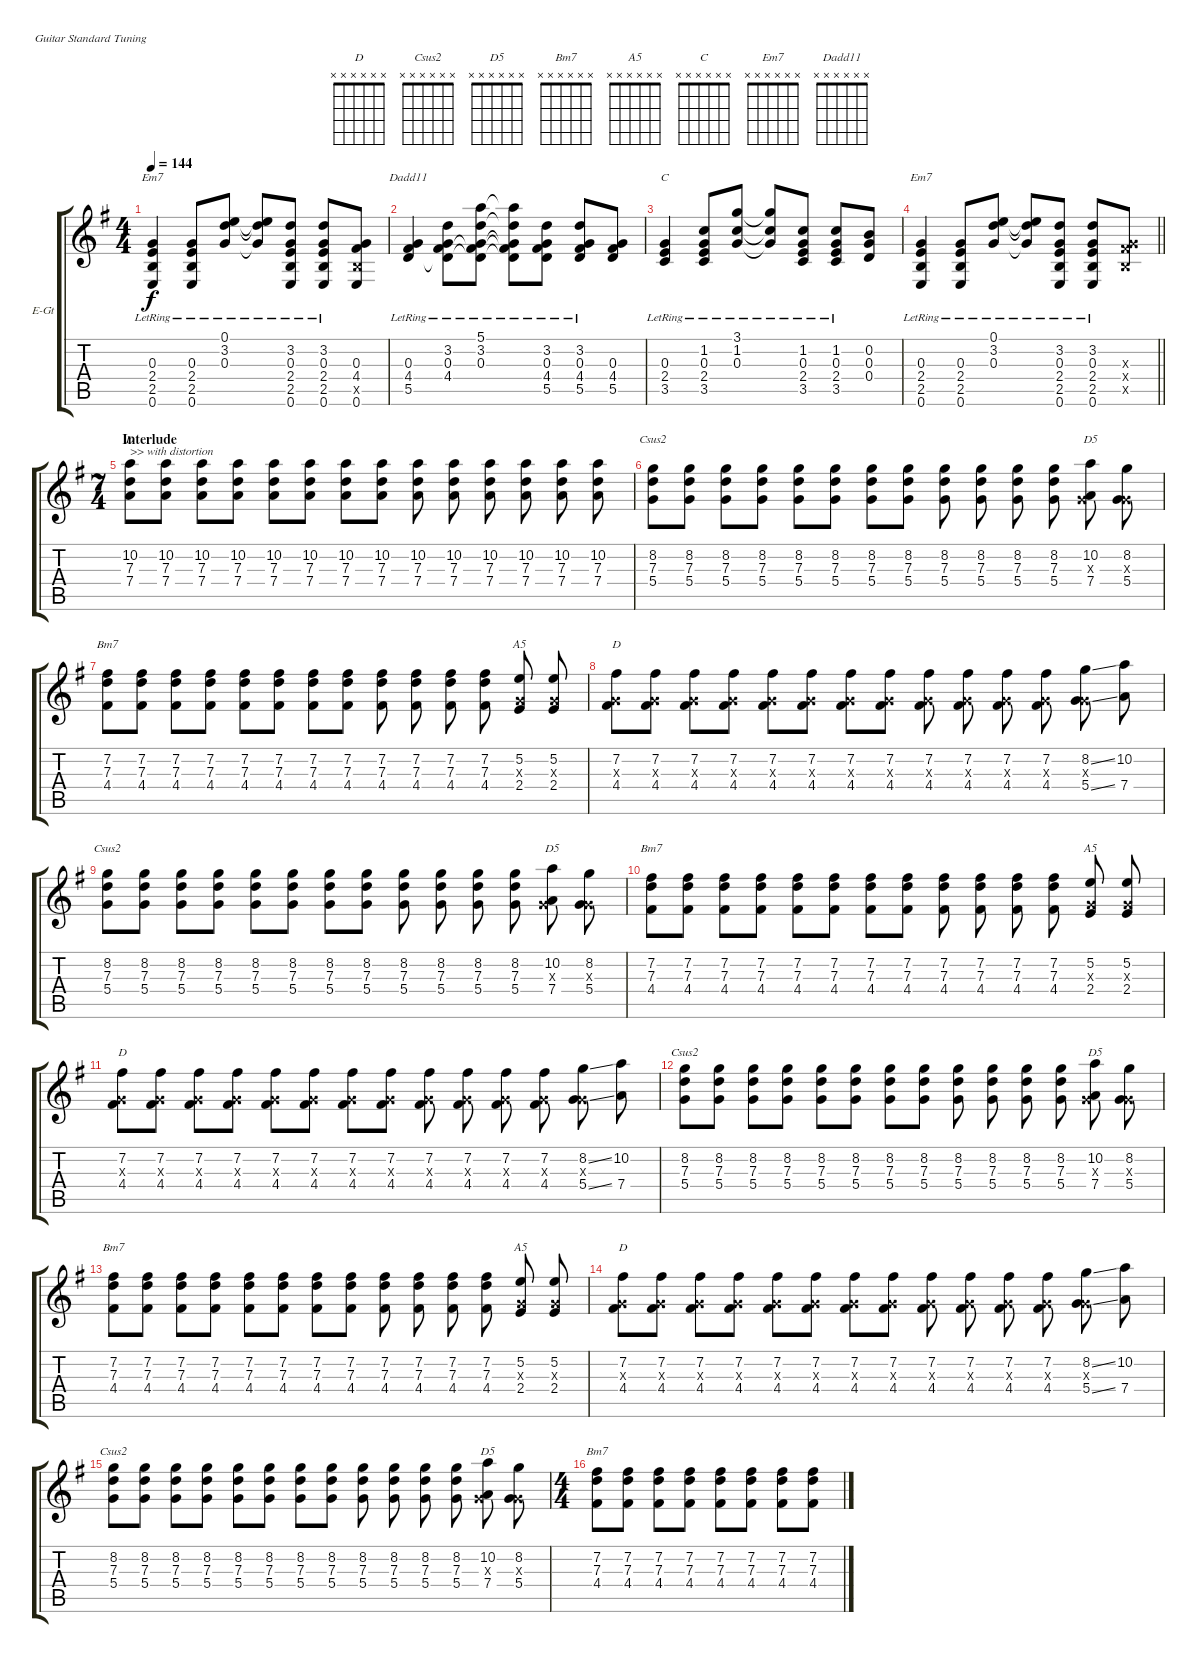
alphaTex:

\bracketExtendMode groupsimilarinstruments
\firstSystemTrackNameOrientation horizontal
\otherSystemsTrackNameOrientation horizontal
\track ("Guitar 1" "E-Gt") {instrument distortionguitar}
\staff {score tabs}
\tuning (E4 B3 G3 D3 A2 E2)
\chord ("D" x x x x x x)
\chord ("Csus2" x x x x x x)
\chord ("D5" x x x x x x)
\chord ("Bm7" x x x x x x)
\chord ("A5" x x x x x x)
\chord ("C" x x x x x x)
\chord ("Em7" x x x x x x)
\chord ("Dadd11" x x x x x x)
\ts (4 4)
\tempo 144
\clef g2
\ks g
(0.3{lr} 2.4{lr} 2.5{lr} 0.6{lr}).4{ch "Em7" dy f} (0.3{lr} 2.4{lr} 2.5{lr} 0.6{lr}).8 (0.1{lr} 3.2{lr} 0.3{lr}).8 (0.1{lr t} 3.2{lr t} 0.3{lr t}).8 (3.2{lr} 0.3{lr} 2.4 2.5{lr} 0.6{lr}).8 (3.2{lr} 0.3{lr} 2.4 2.5{lr} 0.6{lr}).8 (0.3 4.4 2.5{x} 0.6).8 |
(0.3{lr} 4.4{lr} 5.5{lr}).4{ch "Dadd11"} (3.2{lr} 0.3{lr} 4.4{lr} 5.5{lr t}).8 (5.1{lr} 3.2{lr} 0.3{lr} 4.4{lr t} 5.5{lr t}).8 (5.1{lr t} 3.2{lr t} 0.3{lr t} 4.4{lr t} 5.5{lr t}).8 (3.2{lr} 0.3{lr} 4.4{lr} 5.5{lr}).8 (3.2{lr} 0.3{lr} 4.4{lr} 5.5{lr}).8 (0.3 4.4 5.5).8 |
(0.3{lr} 2.4{lr} 3.5{lr}).4{ch "C"} (1.2{lr} 0.3{lr} 2.4{lr} 3.5{lr}).8 (3.1{lr} 1.2{lr} 0.3{lr}).8 (3.1{lr t} 1.2{lr t} 0.3{lr t}).8 (1.2{lr} 0.3{lr} 2.4{lr} 3.5{lr}).8 (1.2{lr} 0.3{lr} 2.4{lr} 3.5{lr}).8 (0.2 0.3 0.4).8 |
\barLineRight lightlight
(0.3{lr} 2.4{lr} 2.5{lr} 0.6{lr}).4{ch "Em7"} (0.3{lr} 2.4{lr} 2.5{lr} 0.6{lr}).8 (0.1{lr} 3.2{lr} 0.3{lr}).8 (0.1{lr t} 3.2{lr t} 0.3{lr t}).8 (3.2{lr} 0.3{lr} 2.4 2.5{lr} 0.6{lr}).8 (3.2{lr} 0.3{lr} 2.4 2.5{lr} 0.6{lr}).8 (0.3{x} 4.4{x} 2.5{x}).8 |
\ts (7 4)
\beaming (8 2 2 2 2)
\section ("" "Interlude")
(10.2 7.3 7.4).8{ch "D" txt ">> with distortion"} (10.2 7.3 7.4).8 (10.2 7.3 7.4).8 (10.2 7.3 7.4).8 (10.2 7.3 7.4).8 (10.2 7.3 7.4).8 (10.2 7.3 7.4).8 (10.2 7.3 7.4).8 (10.2 7.3 7.4).8 (10.2 7.3 7.4).8 (10.2 7.3 7.4).8 (10.2 7.3 7.4).8 (10.2 7.3 7.4).8 (10.2 7.3 7.4).8 |
(8.2 7.3 5.4).8{ch "Csus2"} (8.2 7.3 5.4).8 (8.2 7.3 5.4).8 (8.2 7.3 5.4).8 (8.2 7.3 5.4).8 (8.2 7.3 5.4).8 (8.2 7.3 5.4).8 (8.2 7.3 5.4).8 (8.2 7.3 5.4).8 (8.2 7.3 5.4).8 (8.2 7.3 5.4).8 (8.2 7.3 5.4).8 (10.2 0.3{x} 7.4).8{ch "D5"} (8.2 0.3{x} 5.4).8 |
(7.2 7.3 4.4).8{ch "Bm7"} (7.2 7.3 4.4).8 (7.2 7.3 4.4).8 (7.2 7.3 4.4).8 (7.2 7.3 4.4).8 (7.2 7.3 4.4).8 (7.2 7.3 4.4).8 (7.2 7.3 4.4).8 (7.2 7.3 4.4).8 (7.2 7.3 4.4).8 (7.2 7.3 4.4).8 (7.2 7.3 4.4).8 (5.2 0.3{x} 2.4).8{ch "A5"} (5.2 0.3{x} 2.4).8 |
(7.2 0.3{x} 4.4).8{ch "D"} (7.2 0.3{x} 4.4).8 (7.2 0.3{x} 4.4).8 (7.2 0.3{x} 4.4).8 (7.2 0.3{x} 4.4).8 (7.2 0.3{x} 4.4).8 (7.2 0.3{x} 4.4).8 (7.2 0.3{x} 4.4).8 (7.2 0.3{x} 4.4).8 (7.2 0.3{x} 4.4).8 (7.2 0.3{x} 4.4).8 (7.2 0.3{x} 4.4).8 (8.2{ss} 0.3{x} 5.4{ss}).8 (10.2 7.4).8 |
(8.2 7.3 5.4).8{ch "Csus2"} (8.2 7.3 5.4).8 (8.2 7.3 5.4).8 (8.2 7.3 5.4).8 (8.2 7.3 5.4).8 (8.2 7.3 5.4).8 (8.2 7.3 5.4).8 (8.2 7.3 5.4).8 (8.2 7.3 5.4).8 (8.2 7.3 5.4).8 (8.2 7.3 5.4).8 (8.2 7.3 5.4).8 (10.2 0.3{x} 7.4).8{ch "D5"} (8.2 0.3{x} 5.4).8 |
(7.2 7.3 4.4).8{ch "Bm7"} (7.2 7.3 4.4).8 (7.2 7.3 4.4).8 (7.2 7.3 4.4).8 (7.2 7.3 4.4).8 (7.2 7.3 4.4).8 (7.2 7.3 4.4).8 (7.2 7.3 4.4).8 (7.2 7.3 4.4).8 (7.2 7.3 4.4).8 (7.2 7.3 4.4).8 (7.2 7.3 4.4).8 (5.2 0.3{x} 2.4).8{ch "A5"} (5.2 0.3{x} 2.4).8 |
(7.2 0.3{x} 4.4).8{ch "D"} (7.2 0.3{x} 4.4).8 (7.2 0.3{x} 4.4).8 (7.2 0.3{x} 4.4).8 (7.2 0.3{x} 4.4).8 (7.2 0.3{x} 4.4).8 (7.2 0.3{x} 4.4).8 (7.2 0.3{x} 4.4).8 (7.2 0.3{x} 4.4).8 (7.2 0.3{x} 4.4).8 (7.2 0.3{x} 4.4).8 (7.2 0.3{x} 4.4).8 (8.2{ss} 0.3{x} 5.4{ss}).8 (10.2 7.4).8 |
(8.2 7.3 5.4).8{ch "Csus2"} (8.2 7.3 5.4).8 (8.2 7.3 5.4).8 (8.2 7.3 5.4).8 (8.2 7.3 5.4).8 (8.2 7.3 5.4).8 (8.2 7.3 5.4).8 (8.2 7.3 5.4).8 (8.2 7.3 5.4).8 (8.2 7.3 5.4).8 (8.2 7.3 5.4).8 (8.2 7.3 5.4).8 (10.2 0.3{x} 7.4).8{ch "D5"} (8.2 0.3{x} 5.4).8 |
(7.2 7.3 4.4).8{ch "Bm7"} (7.2 7.3 4.4).8 (7.2 7.3 4.4).8 (7.2 7.3 4.4).8 (7.2 7.3 4.4).8 (7.2 7.3 4.4).8 (7.2 7.3 4.4).8 (7.2 7.3 4.4).8 (7.2 7.3 4.4).8 (7.2 7.3 4.4).8 (7.2 7.3 4.4).8 (7.2 7.3 4.4).8 (5.2 0.3{x} 2.4).8{ch "A5"} (5.2 0.3{x} 2.4).8 |
(7.2 0.3{x} 4.4).8{ch "D"} (7.2 0.3{x} 4.4).8 (7.2 0.3{x} 4.4).8 (7.2 0.3{x} 4.4).8 (7.2 0.3{x} 4.4).8 (7.2 0.3{x} 4.4).8 (7.2 0.3{x} 4.4).8 (7.2 0.3{x} 4.4).8 (7.2 0.3{x} 4.4).8 (7.2 0.3{x} 4.4).8 (7.2 0.3{x} 4.4).8 (7.2 0.3{x} 4.4).8 (8.2{ss} 0.3{x} 5.4{ss}).8 (10.2 7.4).8 |
(8.2 7.3 5.4).8{ch "Csus2"} (8.2 7.3 5.4).8 (8.2 7.3 5.4).8 (8.2 7.3 5.4).8 (8.2 7.3 5.4).8 (8.2 7.3 5.4).8 (8.2 7.3 5.4).8 (8.2 7.3 5.4).8 (8.2 7.3 5.4).8 (8.2 7.3 5.4).8 (8.2 7.3 5.4).8 (8.2 7.3 5.4).8 (10.2 0.3{x} 7.4).8{ch "D5"} (8.2 0.3{x} 5.4).8 |
\ts (4 4)
\beaming (8 2 2 2 2)
(7.2 7.3 4.4).8{ch "Bm7"} (7.2 7.3 4.4).8 (7.2 7.3 4.4).8 (7.2 7.3 4.4).8 (7.2 7.3 4.4).8 (7.2 7.3 4.4).8 (7.2 7.3 4.4).8 (7.2 7.3 4.4).8
